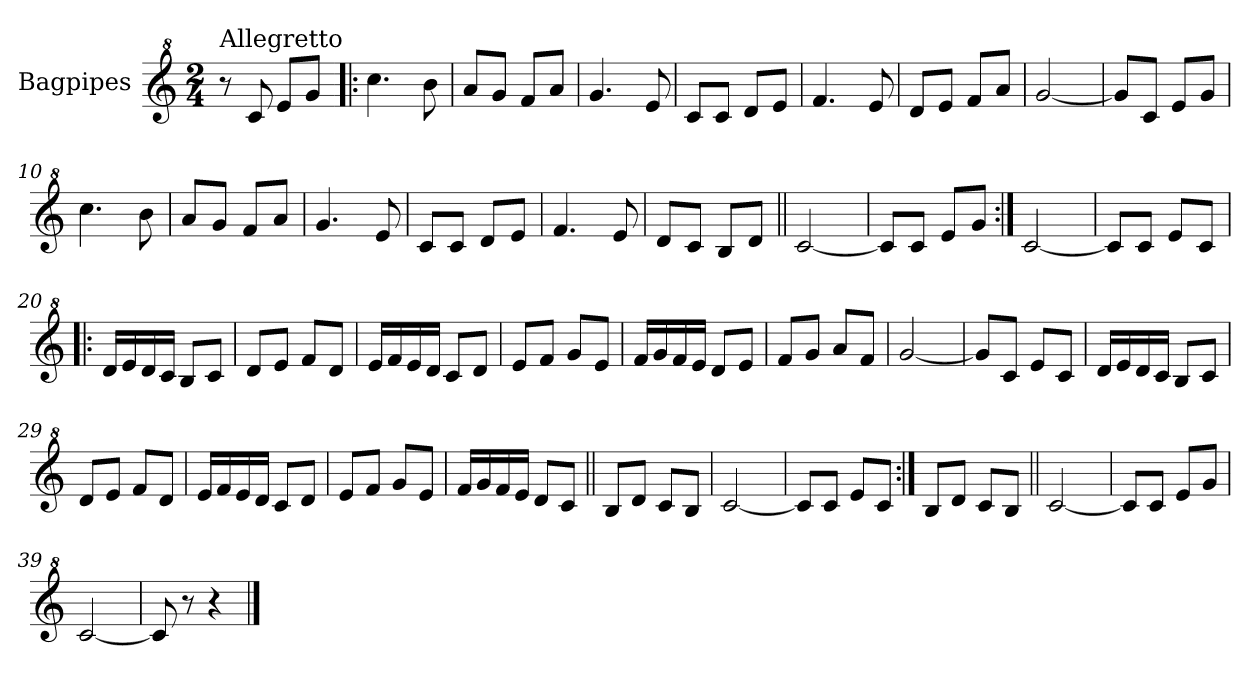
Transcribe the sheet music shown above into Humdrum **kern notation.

**kern
*part1
*staff1
*I"Bagpipes
*I'Bag
*clefG^2
*k[]
*C:
*M2/4
=1
!LO:TX:a:t=Allegretto
8r
8cc/
8ee/L
8gg/J
=2!|:
4.ccc\
8bb\
=3
8aa/L
8gg/J
8ff/L
8aa/J
=4
4.gg/
8ee/
=5
8cc/L
8cc/J
8dd/L
8ee/J
=6
4.ff/
8ee/
=7
8dd/L
8ee/J
8ff/L
8aa/J
=8
[2gg/
=9
8gg/L]
8cc/J
8ee/L
8gg/J
=10
4.ccc\
8bb\
=11
8aa/L
8gg/J
8ff/L
8aa/J
!!LO:LB:g=z
=12
4.gg/
8ee/
=13
8cc/L
8cc/J
8dd/L
8ee/J
=14
4.ff/
8ee/
=15
8dd/L
8cc/J
8b/L
8dd/J
=16||
[2cc/
=17
8cc/L]
8cc/J
8ee/L
8gg/J
=18:|!
[2cc/
=19
8cc/L]
8cc/J
8ee/L
8cc/J
=20!|:
16dd/LL
16ee/
16dd/
16cc/JJ
8b/L
8cc/J
=21
8dd/L
8ee/J
8ff/L
8dd/J
=22
16ee/LL
16ff/
16ee/
16dd/JJ
8cc/L
8dd/J
!!LO:LB:g=z
=23
8ee/L
8ff/J
8gg/L
8ee/J
=24
16ff/LL
16gg/
16ff/
16ee/JJ
8dd/L
8ee/J
=25
8ff/L
8gg/J
8aa/L
8ff/J
=26
[2gg/
=27
8gg/L]
8cc/J
8ee/L
8cc/J
=28
16dd/LL
16ee/
16dd/
16cc/JJ
8b/L
8cc/J
=29
8dd/L
8ee/J
8ff/L
8dd/J
=30
16ee/LL
16ff/
16ee/
16dd/JJ
8cc/L
8dd/J
=31
8ee/L
8ff/J
8gg/L
8ee/J
!!LO:LB:g=z
=32
16ff/LL
16gg/
16ff/
16ee/JJ
8dd/L
8cc/J
=33||
8b/L
8dd/J
8cc/L
8b/J
=34
[2cc/
=35
8cc/L]
8cc/J
8ee/L
8cc/J
=36:|!
8b/L
8dd/J
8cc/L
8b/J
=37||
[2cc/
=38
8cc/L]
8cc/J
8ee/L
8gg/J
=39
[2cc/
=40
8cc/]
8r
4r
==
*-
